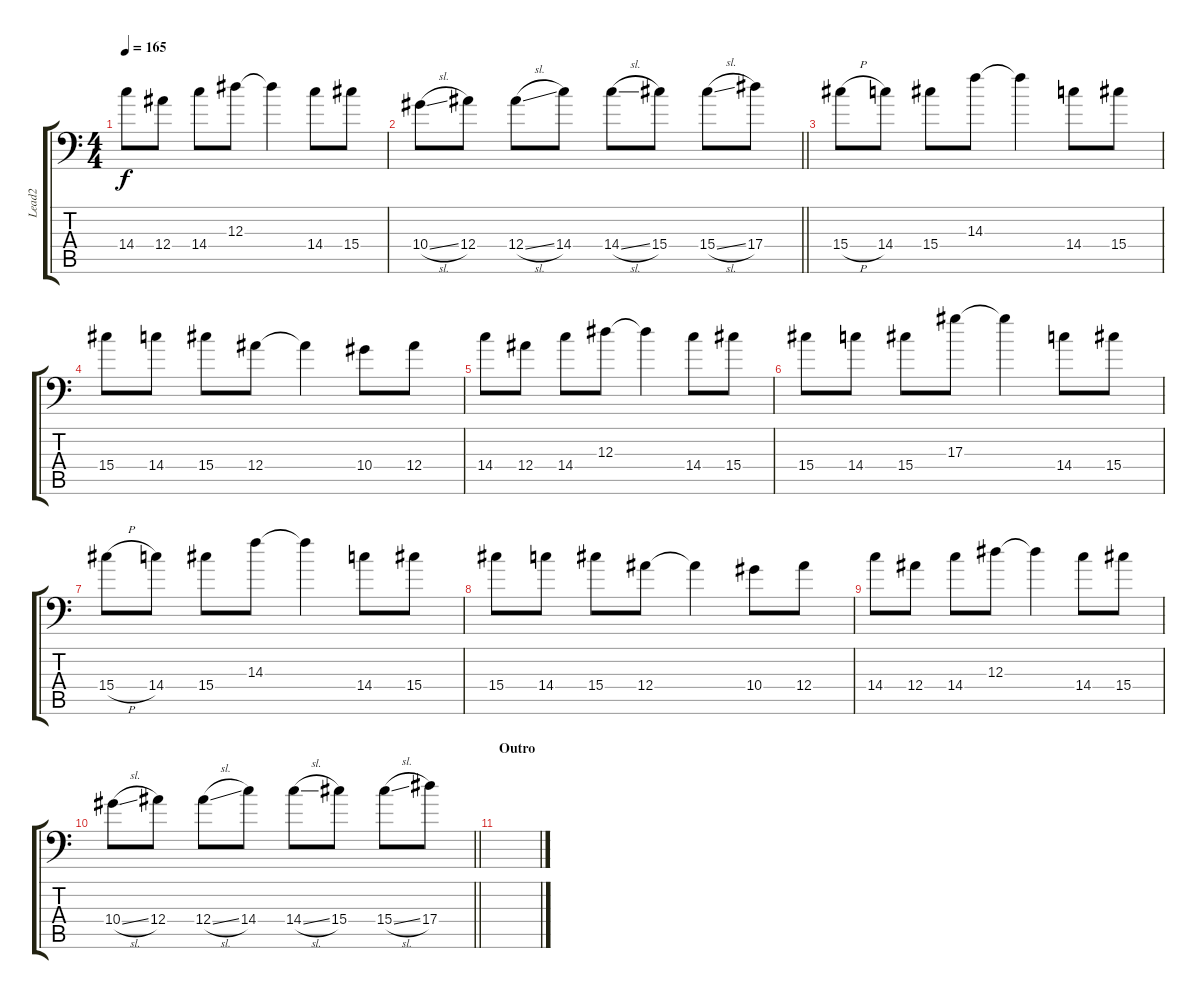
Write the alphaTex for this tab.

\track ("Lead2" "Lead2") {instrument overdrivenguitar}
\staff {score tabs}
\tuning (C4 G3 Eb3 Bb2 F2 Bb1) {hide}
\ts (4 4)
\tempo 165
\clef f4
\ks c
14.4.8{dy f} 12.4.8 14.4.8 12.3.8 12.3{t}.4 14.4.8 15.4.8 |
\barLineRight lightlight
10.4{sl}.8 12.4.8 12.4{sl}.8 14.4.8 14.4{sl}.8 15.4.8 15.4{sl}.8 17.4.8 |
15.4{h}.8 14.4.8 15.4.8 14.3.8 14.3{t}.4 14.4.8 15.4.8 |
15.4.8 14.4.8 15.4.8 12.4.8 12.4{t}.4 10.4.8 12.4.8 |
14.4.8 12.4.8 14.4.8 12.3.8 12.3{t}.4 14.4.8 15.4.8 |
15.4.8 14.4.8 15.4.8 17.3.8 17.3{t}.4 14.4.8 15.4.8 |
15.4{h}.8 14.4.8 15.4.8 14.3.8 14.3{t}.4 14.4.8 15.4.8 |
15.4.8 14.4.8 15.4.8 12.4.8 12.4{t}.4 10.4.8 12.4.8 |
14.4.8 12.4.8 14.4.8 12.3.8 12.3{t}.4 14.4.8 15.4.8 |
\barLineRight lightlight
10.4{sl}.8 12.4.8 12.4{sl}.8 14.4.8 14.4{sl}.8 15.4.8 15.4{sl}.8 17.4.8 |
\section ("" "Outro")
